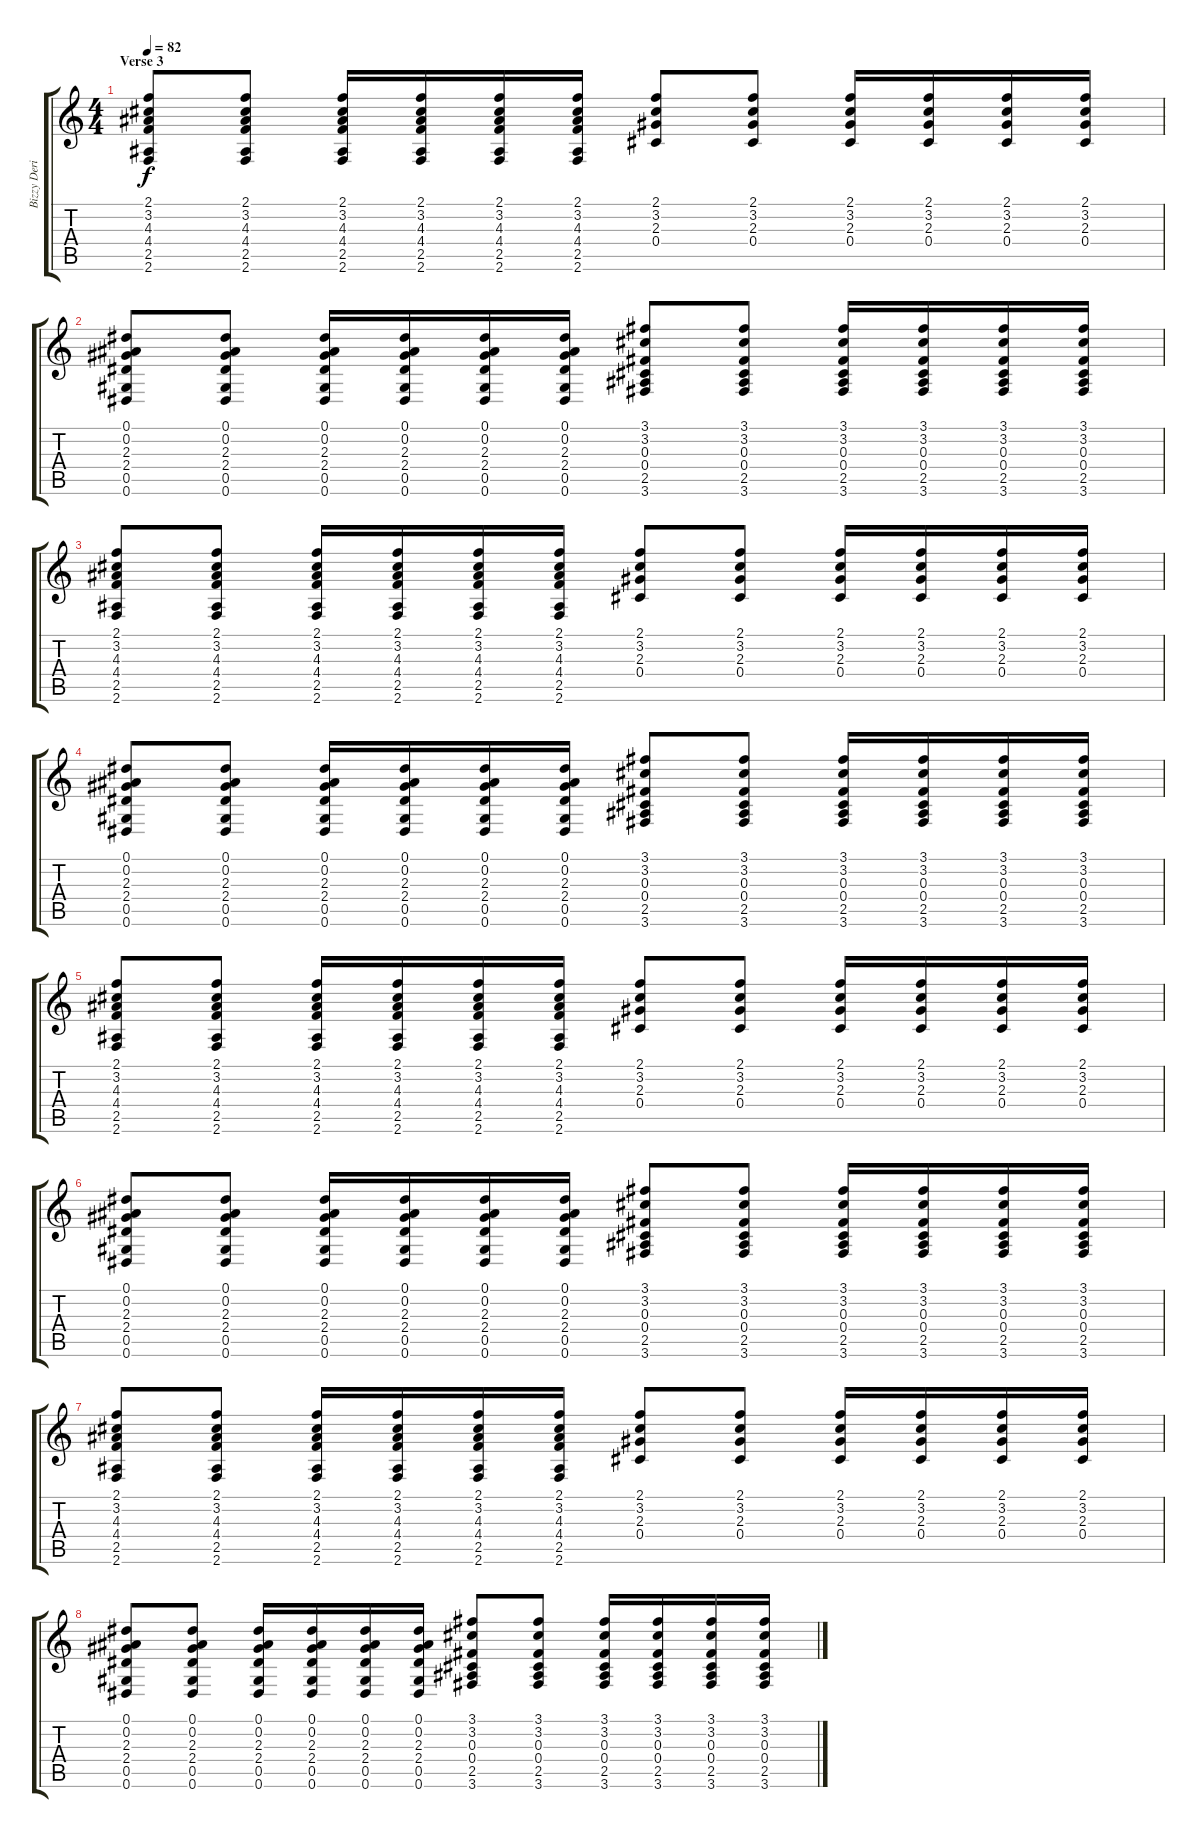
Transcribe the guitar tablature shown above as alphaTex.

\track ("Bizzy Derick - Lead Guitar" "Bizzy Deri") {instrument acousticguitarsteel}
\staff {score tabs}
\tuning (Eb4 Bb3 Gb3 Db3 Ab2 Eb2) {hide}
\ts (4 4)
\section ("" "Verse 3")
\tempo 82
\clef g2
\ks c
(2.1 3.2 4.3 4.4 2.5 2.6).8{dy f volume 14 instrument acousticguitarsteel} (2.1 3.2 4.3 4.4 2.5 2.6).8 (2.1 3.2 4.3 4.4 2.5 2.6).16 (2.1 3.2 4.3 4.4 2.5 2.6).16 (2.1 3.2 4.3 4.4 2.5 2.6).16 (2.1 3.2 4.3 4.4 2.5 2.6).16 (2.1 3.2 2.3 0.4).8 (2.1 3.2 2.3 0.4).8 (2.1 3.2 2.3 0.4).16 (2.1 3.2 2.3 0.4).16 (2.1 3.2 2.3 0.4).16 (2.1 3.2 2.3 0.4).16 |
(0.1 0.2 2.3 2.4 0.5 0.6).8 (0.1 0.2 2.3 2.4 0.5 0.6).8 (0.1 0.2 2.3 2.4 0.5 0.6).16 (0.1 0.2 2.3 2.4 0.5 0.6).16 (0.1 0.2 2.3 2.4 0.5 0.6).16 (0.1 0.2 2.3 2.4 0.5 0.6).16 (3.1 3.2 0.3 0.4 2.5 3.6).8 (3.1 3.2 0.3 0.4 2.5 3.6).8 (3.1 3.2 0.3 0.4 2.5 3.6).16 (3.1 3.2 0.3 0.4 2.5 3.6).16 (3.1 3.2 0.3 0.4 2.5 3.6).16 (3.1 3.2 0.3 0.4 2.5 3.6).16 |
(2.1 3.2 4.3 4.4 2.5 2.6).8 (2.1 3.2 4.3 4.4 2.5 2.6).8 (2.1 3.2 4.3 4.4 2.5 2.6).16 (2.1 3.2 4.3 4.4 2.5 2.6).16 (2.1 3.2 4.3 4.4 2.5 2.6).16 (2.1 3.2 4.3 4.4 2.5 2.6).16 (2.1 3.2 2.3 0.4).8 (2.1 3.2 2.3 0.4).8 (2.1 3.2 2.3 0.4).16 (2.1 3.2 2.3 0.4).16 (2.1 3.2 2.3 0.4).16 (2.1 3.2 2.3 0.4).16 |
(0.1 0.2 2.3 2.4 0.5 0.6).8 (0.1 0.2 2.3 2.4 0.5 0.6).8 (0.1 0.2 2.3 2.4 0.5 0.6).16 (0.1 0.2 2.3 2.4 0.5 0.6).16 (0.1 0.2 2.3 2.4 0.5 0.6).16 (0.1 0.2 2.3 2.4 0.5 0.6).16 (3.1 3.2 0.3 0.4 2.5 3.6).8 (3.1 3.2 0.3 0.4 2.5 3.6).8 (3.1 3.2 0.3 0.4 2.5 3.6).16 (3.1 3.2 0.3 0.4 2.5 3.6).16 (3.1 3.2 0.3 0.4 2.5 3.6).16 (3.1 3.2 0.3 0.4 2.5 3.6).16 |
(2.1 3.2 4.3 4.4 2.5 2.6).8 (2.1 3.2 4.3 4.4 2.5 2.6).8 (2.1 3.2 4.3 4.4 2.5 2.6).16 (2.1 3.2 4.3 4.4 2.5 2.6).16 (2.1 3.2 4.3 4.4 2.5 2.6).16 (2.1 3.2 4.3 4.4 2.5 2.6).16 (2.1 3.2 2.3 0.4).8 (2.1 3.2 2.3 0.4).8 (2.1 3.2 2.3 0.4).16 (2.1 3.2 2.3 0.4).16 (2.1 3.2 2.3 0.4).16 (2.1 3.2 2.3 0.4).16 |
(0.1 0.2 2.3 2.4 0.5 0.6).8 (0.1 0.2 2.3 2.4 0.5 0.6).8 (0.1 0.2 2.3 2.4 0.5 0.6).16 (0.1 0.2 2.3 2.4 0.5 0.6).16 (0.1 0.2 2.3 2.4 0.5 0.6).16 (0.1 0.2 2.3 2.4 0.5 0.6).16 (3.1 3.2 0.3 0.4 2.5 3.6).8 (3.1 3.2 0.3 0.4 2.5 3.6).8 (3.1 3.2 0.3 0.4 2.5 3.6).16 (3.1 3.2 0.3 0.4 2.5 3.6).16 (3.1 3.2 0.3 0.4 2.5 3.6).16 (3.1 3.2 0.3 0.4 2.5 3.6).16 |
(2.1 3.2 4.3 4.4 2.5 2.6).8 (2.1 3.2 4.3 4.4 2.5 2.6).8 (2.1 3.2 4.3 4.4 2.5 2.6).16 (2.1 3.2 4.3 4.4 2.5 2.6).16 (2.1 3.2 4.3 4.4 2.5 2.6).16 (2.1 3.2 4.3 4.4 2.5 2.6).16 (2.1 3.2 2.3 0.4).8 (2.1 3.2 2.3 0.4).8 (2.1 3.2 2.3 0.4).16 (2.1 3.2 2.3 0.4).16 (2.1 3.2 2.3 0.4).16 (2.1 3.2 2.3 0.4).16 |
(0.1 0.2 2.3 2.4 0.5 0.6).8 (0.1 0.2 2.3 2.4 0.5 0.6).8 (0.1 0.2 2.3 2.4 0.5 0.6).16 (0.1 0.2 2.3 2.4 0.5 0.6).16 (0.1 0.2 2.3 2.4 0.5 0.6).16 (0.1 0.2 2.3 2.4 0.5 0.6).16 (3.1 3.2 0.3 0.4 2.5 3.6).8 (3.1 3.2 0.3 0.4 2.5 3.6).8 (3.1 3.2 0.3 0.4 2.5 3.6).16 (3.1 3.2 0.3 0.4 2.5 3.6).16 (3.1 3.2 0.3 0.4 2.5 3.6).16 (3.1 3.2 0.3 0.4 2.5 3.6).16
